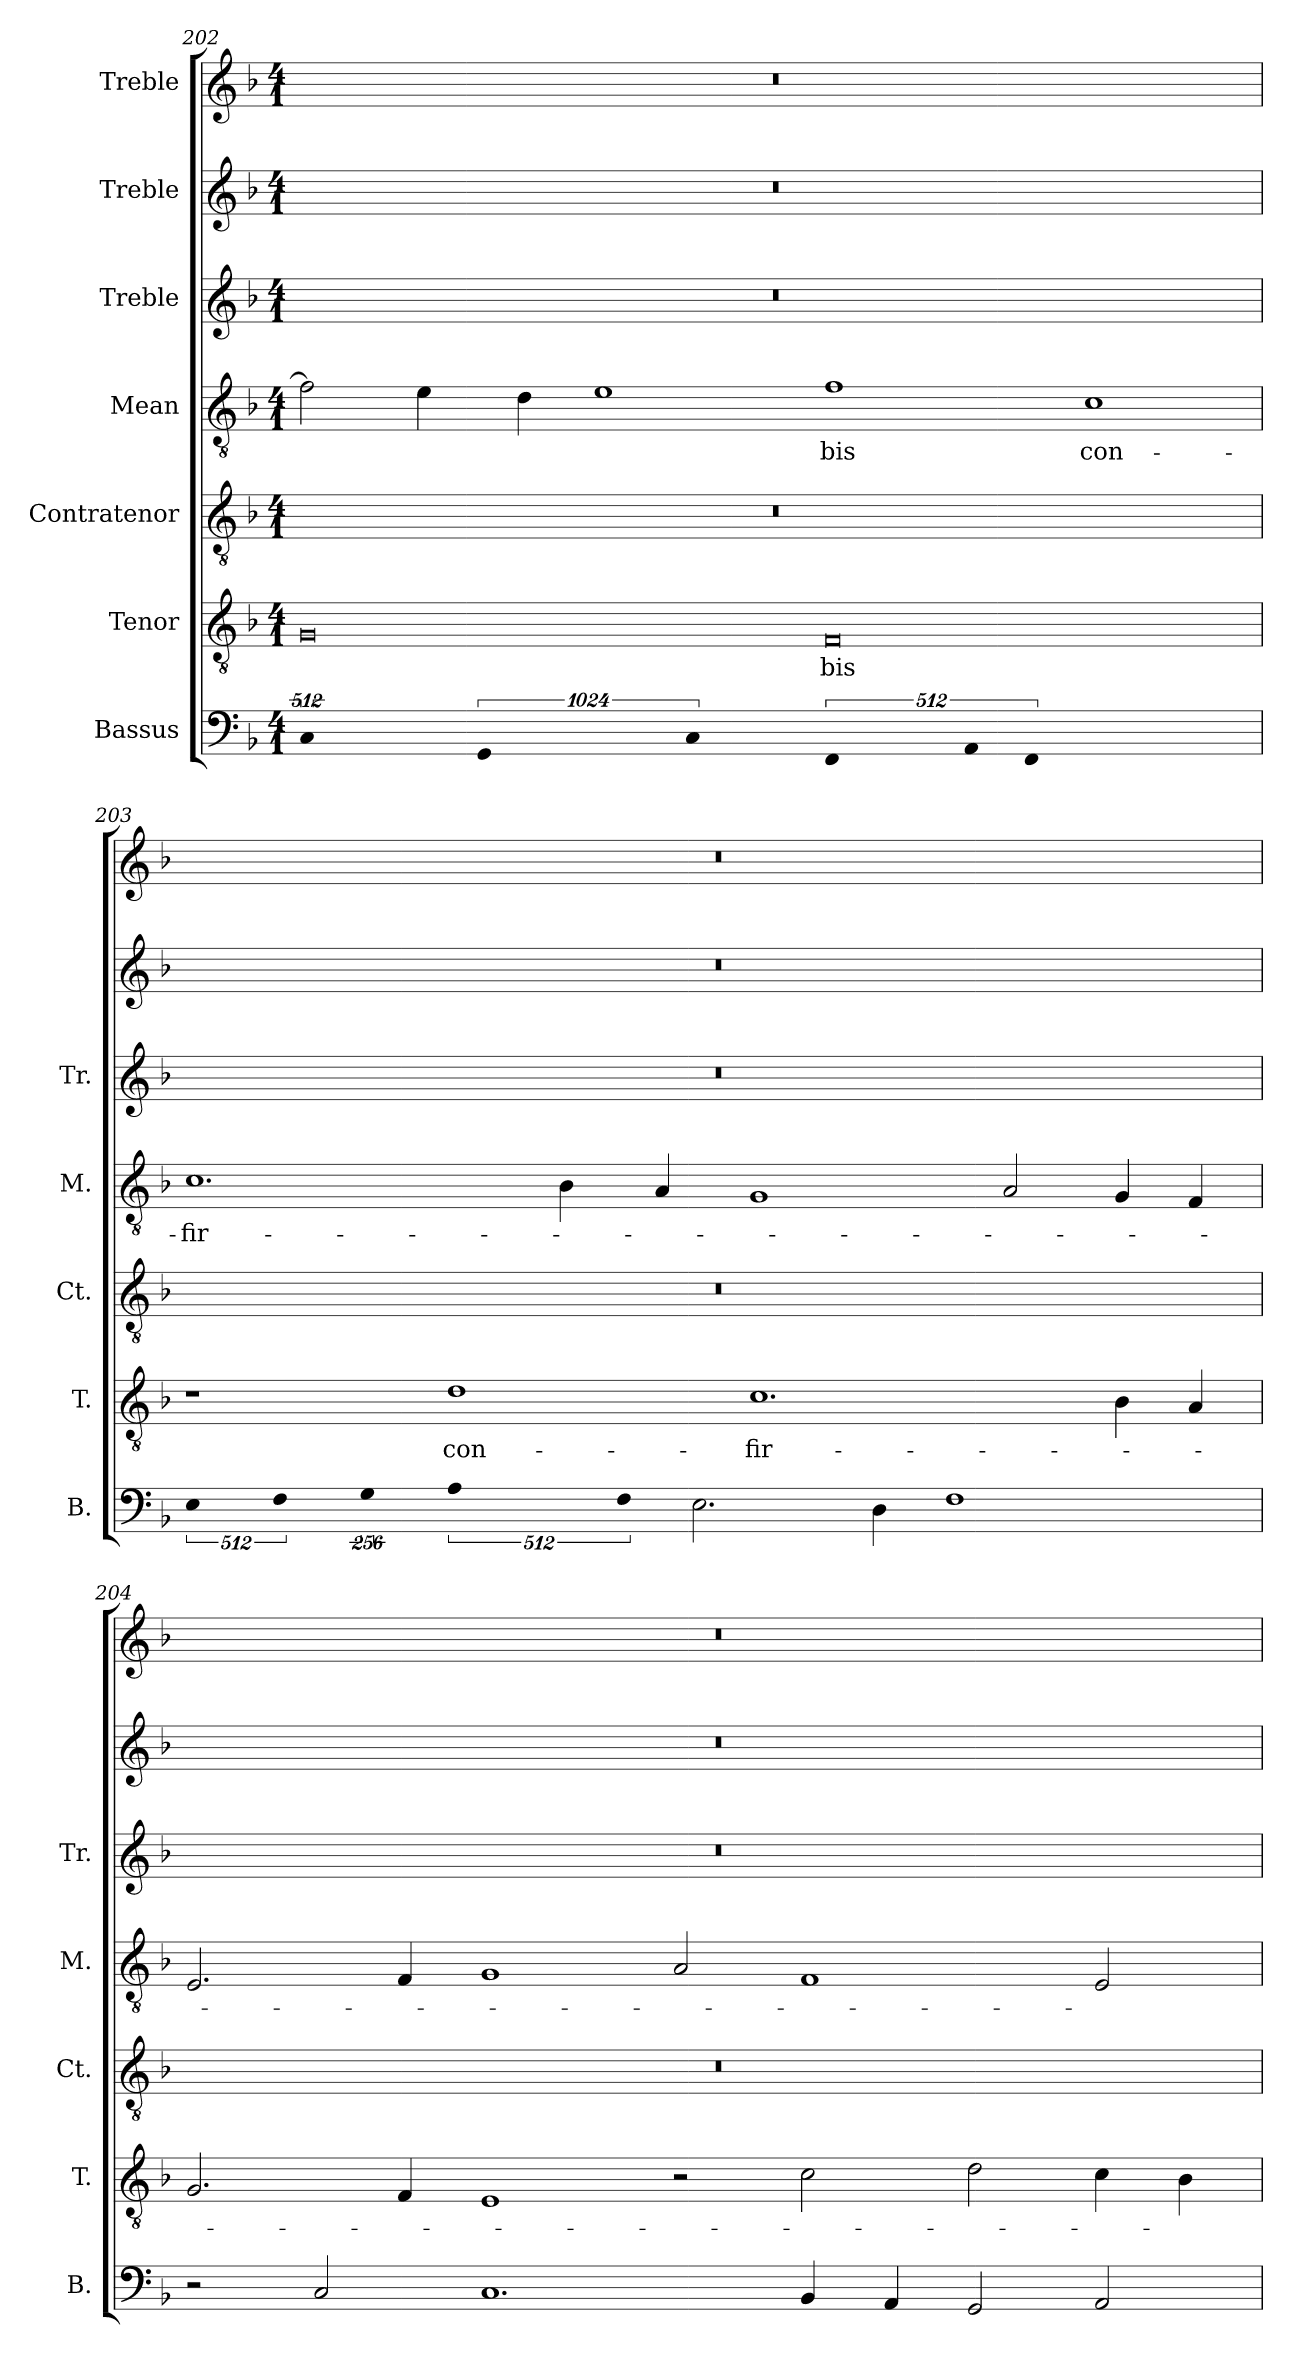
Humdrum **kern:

**kern	**kern	**text	**kern	**kern	**text	**kern	**kern	**kern
*part7	*part6	*part6	*part5	*part4	*part4	*part3	*part2	*part1
*staff7	*staff6	*staff6	*staff5	*staff4	*staff4	*staff3	*staff2	*staff1
*I"Bassus	*I"Tenor	*	*I"Contratenor	*I"Mean	*	*I"Treble	*I"Treble	*I"Treble
*I'B.	*I'T.	*	*I'Ct.	*I'M.	*	*I'Tr.	*	*
*clefF4	*clefGv2	*	*clefGv2	*clefGv2	*	*clefG2	*clefG2	*clefG2
*	*ITrd7c12	*	*ITrd7c12	*ITrd7c12	*	*	*	*
*k[b-]	*k[b-]	*	*k[b-]	*k[b-]	*	*k[b-]	*k[b-]	*k[b-]
*F:	*F:	*	*F:	*F:	*	*F:	*F:	*F:
*M4/1	*M4/1	*	*M4/1	*M4/1	*	*M4/1	*M4/1	*M4/1
=202	=202	=202	=202	=202	=202	=202	=202	=202
!LO:N:vis=1	!	!	!LO:N:vis=1	!	!	!LO:N:vis=1	!LO:N:vis=1	!LO:N:vis=1
512%341Ci	0GGi	.	00r	2Fi\]	.	00r	00r	00r
.	.	.	.	4Ei\	.	.	.	.
!LO:N:vis=1	!	!	!	!	!	!	!	!
1024%683GGi	.	.	.	.	.	.	.	.
.	.	.	.	4Di\	.	.	.	.
.	.	.	.	1Ei	.	.	.	.
!LO:N:vis=1	!	!	!	!	!	!	!	!
1024%683Ci	.	.	.	.	.	.	.	.
!LO:N:vis=1	!	!	!	!	!	!	!	!
!	!	!LO:LY:b:color=#000000	!	!	!	!	!	!
!	!	!	!	!	!LO:LY:b:color=#000000	!	!	!
512%341FFi	0FFi	-bis	.	1Fi	-bis	.	.	.
!LO:N:vis=1	!	!	!	!	!	!	!	!
1024%683AAi	.	.	.	.	.	.	.	.
!	!	!	!	!	!LO:LY:b:color=#000000	!	!	!
.	.	.	.	1Ci	con-	.	.	.
!LO:N:vis=1	!	!	!	!	!	!	!	!
1024%683FFi	.	.	.	.	.	.	.	.
!!LO:LB:g=z
=203	=203	=203	=203	=203	=203	=203	=203	=203
!LO:N:vis=2	!	!	!LO:N:vis=1	!	!	!	!	!
!	!	!	!	!	!LO:LY:b:color=#000000	!LO:N:vis=1	!LO:N:vis=1	!LO:N:vis=1
1024%341Ei\	1r	.	00r	1.Ci	-fir-	00r	00r	00r
!LO:N:vis=2	!	!	!	!	!	!	!	!
1024%341Fi\	.	.	.	.	.	.	.	.
!LO:N:vis=2	!	!	!	!	!	!	!	!
512%171Gi\	.	.	.	.	.	.	.	.
!LO:N:vis=1	!	!	!	!	!	!	!	!
!	!	!LO:LY:b:color=#000000	!	!	!	!	!	!
512%341Ai	1Di	con-	.	.	.	.	.	.
.	.	.	.	4BB-i\	.	.	.	.
!LO:N:vis=2	!	!	!	!	!	!	!	!
512%171Fi\	.	.	.	.	.	.	.	.
.	.	.	.	4AAi/	.	.	.	.
!	!	!LO:LY:b:color=#000000	!	!	!	!	!	!
2.Ei\	1.Ci	-fir-	.	1GGi	.	.	.	.
4Di\	.	.	.	.	.	.	.	.
1Fi	.	.	.	2AAi/	.	.	.	.
.	4BB-i\	.	.	4GGi/	.	.	.	.
.	4AAi/	.	.	4FFi/	.	.	.	.
=204	=204	=204	=204	=204	=204	=204	=204	=204
!	!	!	!LO:N:vis=1	!	!	!LO:N:vis=1	!LO:N:vis=1	!LO:N:vis=1
2r	2.GGi/	.	00r	2.EEi/	.	00r	00r	00r
2Ci/	.	.	.	.	.	.	.	.
.	4FFi/	.	.	4FFi/	.	.	.	.
1.Ci	1EEi	.	.	1GGi	.	.	.	.
.	2r	.	.	2AAi/	.	.	.	.
4BB-i/	2Ci\	.	.	1FFi	.	.	.	.
4AAi/	.	.	.	.	.	.	.	.
2GGi/	2Di\	.	.	.	.	.	.	.
2AAi/	4Ci\	.	.	2EEi/	.	.	.	.
.	4BB-i\	.	.	.	.	.	.	.
=	=	=	=	=	=	=	=	=
*-	*-	*-	*-	*-	*-	*-	*-	*-
